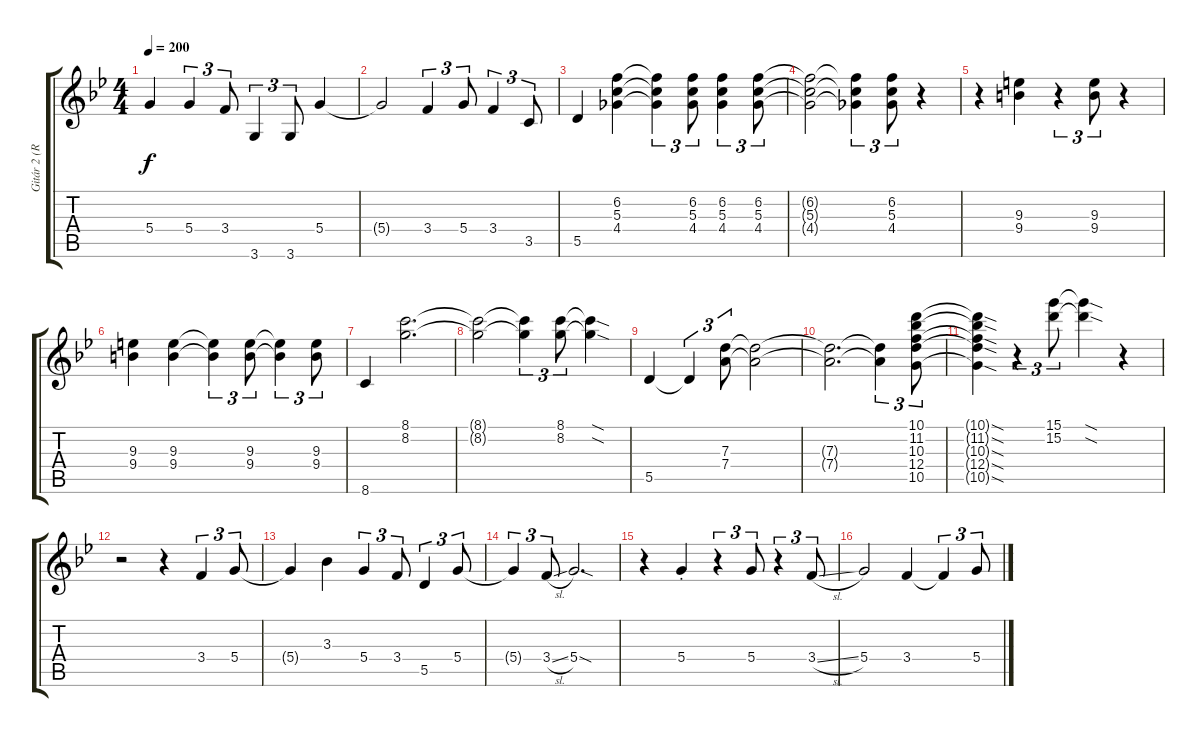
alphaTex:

\track ("Gitár 2 (Ritchie Blackmore)" "Gitár 2 (R") {instrument distortionguitar}
\staff {score tabs}
\tuning (E4 B3 G3 D3 A2 E2) {hide}
\ts (4 4)
\tempo 200
\clef g2
\ks bb
5.4.4{dy f} 5.4.4{tu (3 2)} 3.4.8{tu (3 2)} 3.6.4{tu (3 2)} 3.6.8{tu (3 2)} 5.4.4 |
5.4{t}.2 3.4.4{tu (3 2)} 5.4.8{tu (3 2)} 3.4.4{tu (3 2)} 3.5.8{tu (3 2)} |
5.5.4 (6.2 5.3 4.4).4 (6.2{t} 5.3{t} 4.4{t}).4{tu (3 2)} (6.2 5.3 4.4).8{tu (3 2)} (6.2 5.3 4.4).4{tu (3 2)} (6.2 5.3 4.4).8{tu (3 2)} |
(6.2{t} 5.3{t} 4.4{t}).2 (6.2{t} 5.3{t} 4.4{t}).4{tu (3 2)} (6.2 5.3 4.4).8{tu (3 2)} r.4 |
r.4 (9.3 9.4).4 r.4{tu (3 2)} (9.3 9.4).8{tu (3 2)} r.4 |
(9.3 9.4).4 (9.3 9.4).4 (9.3{t} 9.4{t}).4{tu (3 2)} (9.3 9.4).8{tu (3 2)} (9.3{t} 9.4{t}).4{tu (3 2)} (9.3 9.4).8{tu (3 2)} |
8.6.4 (8.1 8.2).2{d} |
(8.1{t} 8.2{t}).2 (8.1{t} 8.2{t}).4{tu (3 2)} (8.1 8.2).8{tu (3 2)} (8.1{sod t} 8.2{sod t}).4 |
5.5.4 5.5{t}.4{tu (3 2)} (7.3 7.4).8{tu (3 2)} (7.3{t} 7.4{t}).2 |
(7.3{t} 7.4{t}).2{d} (7.3{t} 7.4{t}).4{tu (3 2)} (10.1 11.2 10.3 12.4 10.5).8{tu (3 2)} |
(10.1{sod t} 11.2{sod t} 10.3{sod t} 12.4{sod t} 10.5{sod t}).4 r.4{tu (3 2)} (15.1 15.2).8{tu (3 2)} (15.1{sod t} 15.2{sod t}).4 r.4 |
r.2 r.4{volume 16} 3.4.4{tu (3 2)} 5.4.8{tu (3 2)} |
5.4{t}.4 3.3.4 5.4.4{tu (3 2)} 3.4.8{tu (3 2)} 5.5.4{tu (3 2)} 5.4.8{tu (3 2)} |
5.4{t}.4{tu (3 2)} 3.4{sl}.8{tu (3 2)} 5.4{sod}.2{d} |
r.4 5.4{st}.4 r.4{tu (3 2)} 5.4.8{tu (3 2)} r.4{tu (3 2)} 3.4{sl}.8{tu (3 2)} |
5.4.2 3.4.4 3.4{t}.4{tu (3 2)} 5.4.8{tu (3 2)}
